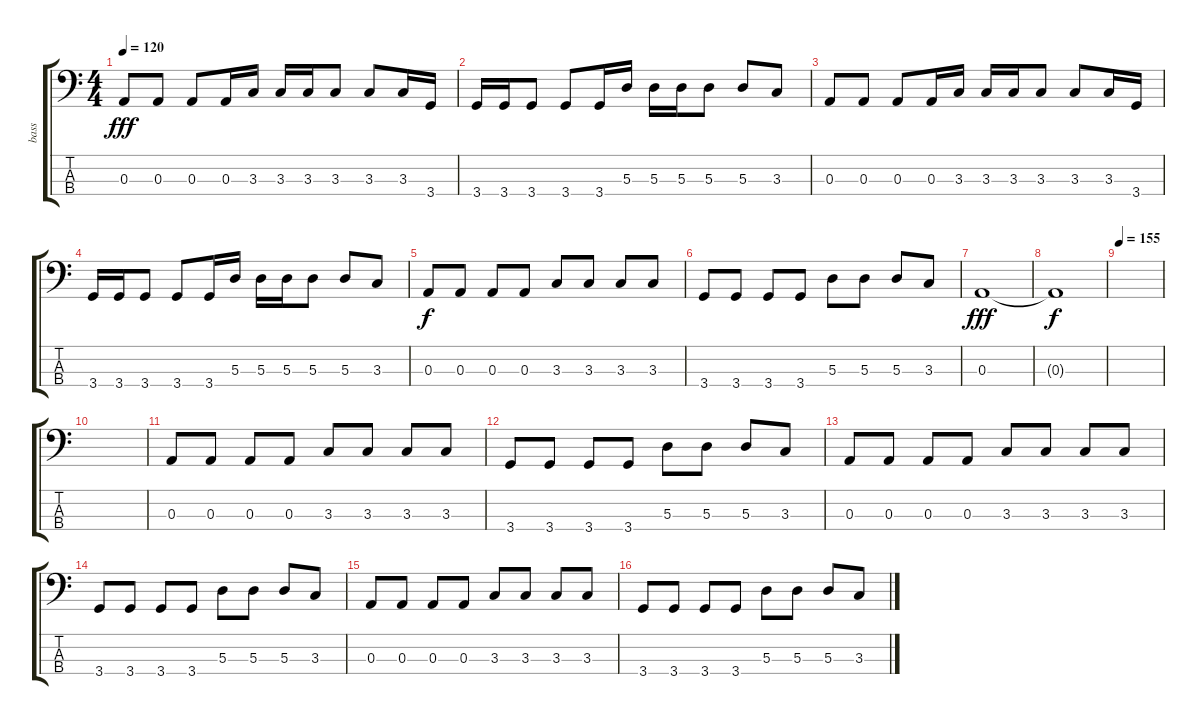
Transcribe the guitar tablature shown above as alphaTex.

\track ("bass" "bass") {instrument electricbassfinger}
\staff {score tabs}
\tuning (G2 D2 A1 E1) {hide}
\ts (4 4)
\tempo 120
\clef f4
\ks c
0.3.8{dy fff} 0.3.8 0.3.8 0.3.16 3.3.16 3.3.16 3.3.16 3.3.8 3.3.8 3.3.16 3.4.16 |
3.4.16 3.4.16 3.4.8 3.4.8 3.4.16 5.3.16 5.3.16 5.3.16 5.3.8 5.3.8 3.3.8 |
0.3.8 0.3.8 0.3.8 0.3.16 3.3.16 3.3.16 3.3.16 3.3.8 3.3.8 3.3.16 3.4.16 |
3.4.16 3.4.16 3.4.8 3.4.8 3.4.16 5.3.16 5.3.16 5.3.16 5.3.8 5.3.8 3.3.8 |
0.3.8{dy f} 0.3.8 0.3.8 0.3.8 3.3.8 3.3.8 3.3.8 3.3.8 |
3.4.8 3.4.8 3.4.8 3.4.8 5.3.8 5.3.8 5.3.8 3.3.8 |
0.3.1{dy fff} |
0.3{t}.1{dy f} |
\tempo 155
|
|
0.3.8 0.3.8 0.3.8 0.3.8 3.3.8 3.3.8 3.3.8 3.3.8 |
3.4.8 3.4.8 3.4.8 3.4.8 5.3.8 5.3.8 5.3.8 3.3.8 |
0.3.8 0.3.8 0.3.8 0.3.8 3.3.8 3.3.8 3.3.8 3.3.8 |
3.4.8 3.4.8 3.4.8 3.4.8 5.3.8 5.3.8 5.3.8 3.3.8 |
0.3.8 0.3.8 0.3.8 0.3.8 3.3.8 3.3.8 3.3.8 3.3.8 |
3.4.8 3.4.8 3.4.8 3.4.8 5.3.8 5.3.8 5.3.8 3.3.8
